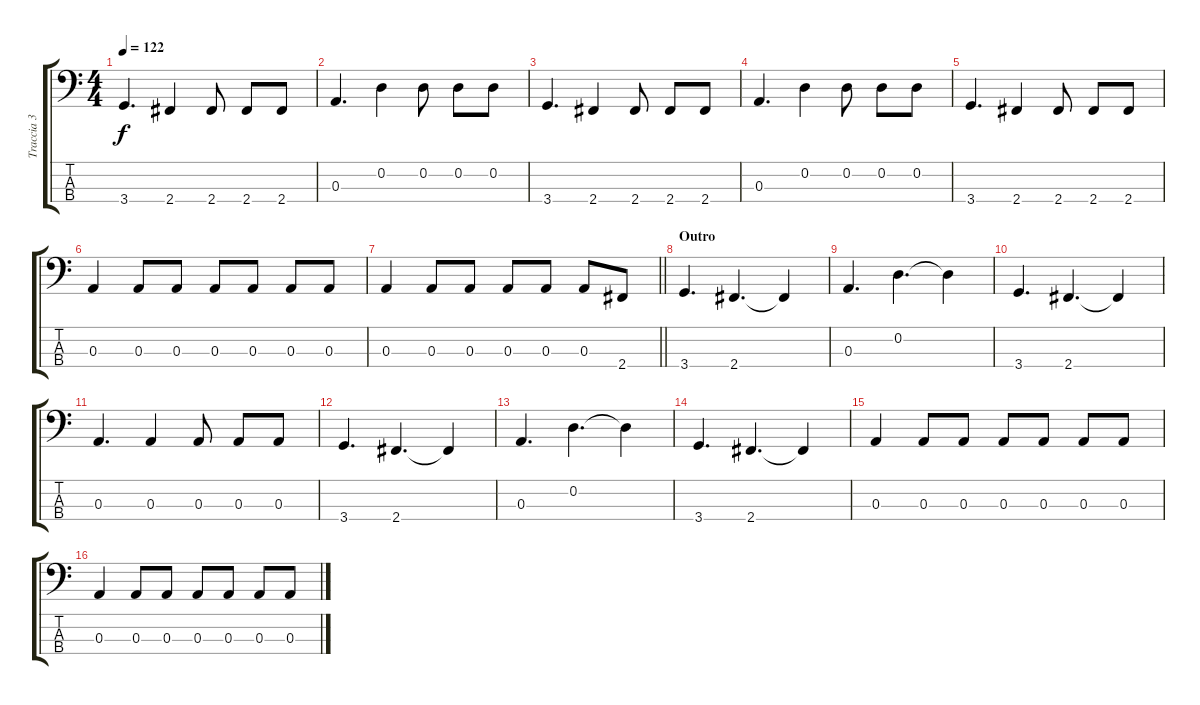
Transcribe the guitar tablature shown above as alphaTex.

\track ("Traccia 3" "Traccia 3") {instrument electricbasspick}
\staff {score tabs}
\tuning (G2 D2 A1 E1) {hide}
\ts (4 4)
\tempo 122
\clef f4
\ks c
3.4.4{d dy f} 2.4.4 2.4.8 2.4.8 2.4.8 |
0.3.4{d} 0.2.4 0.2.8 0.2.8 0.2.8 |
3.4.4{d} 2.4.4 2.4.8 2.4.8 2.4.8 |
0.3.4{d} 0.2.4 0.2.8 0.2.8 0.2.8 |
3.4.4{d} 2.4.4 2.4.8 2.4.8 2.4.8 |
0.3.4 0.3.8 0.3.8 0.3.8 0.3.8 0.3.8 0.3.8 |
\barLineRight lightlight
0.3.4 0.3.8 0.3.8 0.3.8 0.3.8 0.3.8 2.4.8 |
\section ("" "Outro")
3.4.4{d} 2.4.4{d} 2.4{t}.4 |
0.3.4{d} 0.2.4{d} 0.2{t}.4 |
3.4.4{d} 2.4.4{d} 2.4{t}.4 |
0.3.4{d} 0.3.4 0.3.8 0.3.8 0.3.8 |
3.4.4{d} 2.4.4{d} 2.4{t}.4 |
0.3.4{d} 0.2.4{d} 0.2{t}.4 |
3.4.4{d} 2.4.4{d} 2.4{t}.4 |
0.3.4 0.3.8 0.3.8 0.3.8 0.3.8 0.3.8 0.3.8 |
0.3.4 0.3.8 0.3.8 0.3.8 0.3.8 0.3.8 0.3.8
